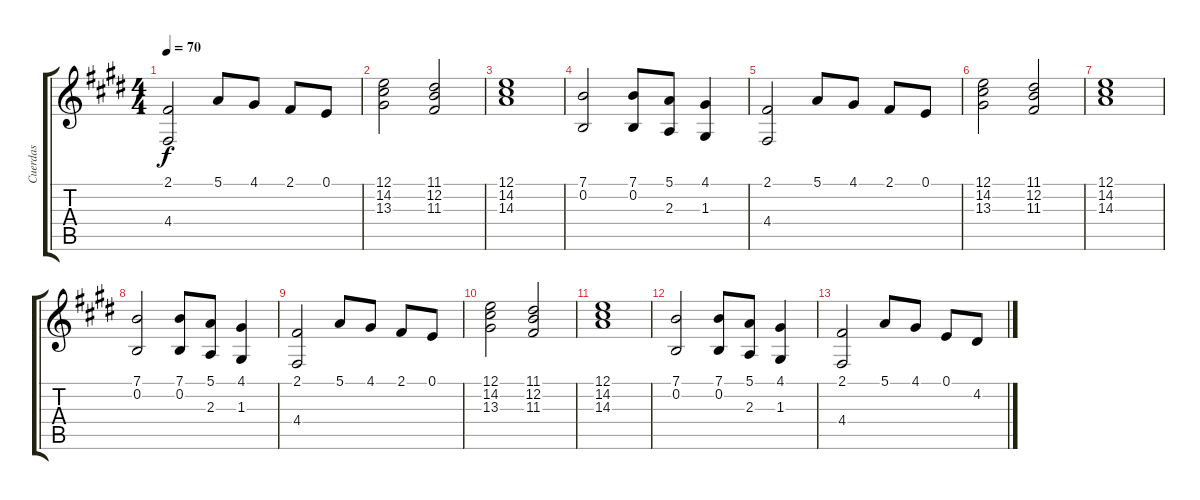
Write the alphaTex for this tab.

\track ("Cuerdas" "Cuerdas") {instrument stringensemble1}
\staff {score tabs}
\tuning (E4 B3 G3 D3 A2 E2) {hide}
\ts (4 4)
\tempo 70
\clef g2
\ks e
(2.1 4.4).2{dy f} 5.1.8 4.1.8 2.1.8 0.1.8 |
(12.1 14.2 13.3).2 (11.1 12.2 11.3).2 |
(12.1 14.2 14.3).1 |
(7.1 0.2).2 (7.1 0.2).8 (5.1 2.3).8 (4.1 1.3).4 |
(2.1 4.4).2 5.1.8 4.1.8 2.1.8 0.1.8 |
(12.1 14.2 13.3).2 (11.1 12.2 11.3).2 |
(12.1 14.2 14.3).1 |
(7.1 0.2).2 (7.1 0.2).8 (5.1 2.3).8 (4.1 1.3).4 |
(2.1 4.4).2 5.1.8 4.1.8 2.1.8 0.1.8 |
(12.1 14.2 13.3).2 (11.1 12.2 11.3).2 |
(12.1 14.2 14.3).1 |
(7.1 0.2).2 (7.1 0.2).8 (5.1 2.3).8 (4.1 1.3).4 |
(2.1 4.4).2 5.1.8 4.1.8 0.1.8 4.2.8
